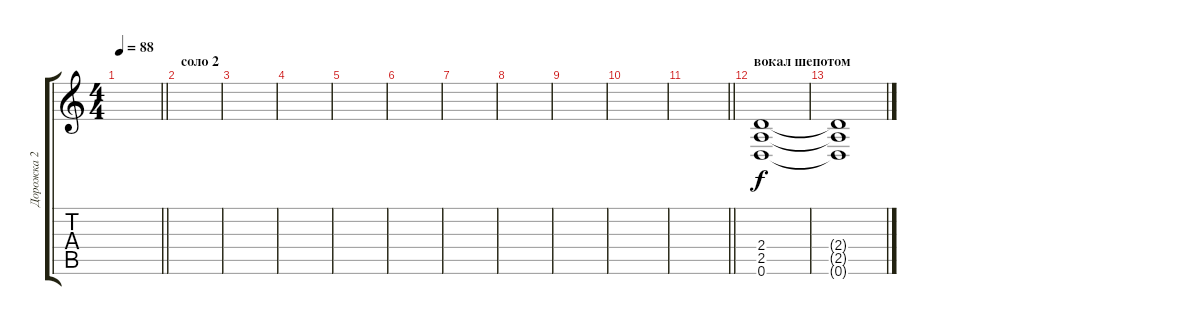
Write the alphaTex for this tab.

\track ("Дорожка 2" "Дорожка 2") {instrument distortionguitar}
\staff {score tabs}
\tuning (D4 A3 F3 C3 G2 D2) {hide}
\ts (4 4)
\tempo 88
\clef g2
\barLineRight lightlight
\ks c
|
\section ("" "соло 2")
|
|
|
|
|
|
|
|
|
\barLineRight lightlight
|
\section ("" "вокал шепотом")
(2.4 2.5 0.6).1 |
(2.4{t} 2.5{t} 0.6{t}).1
